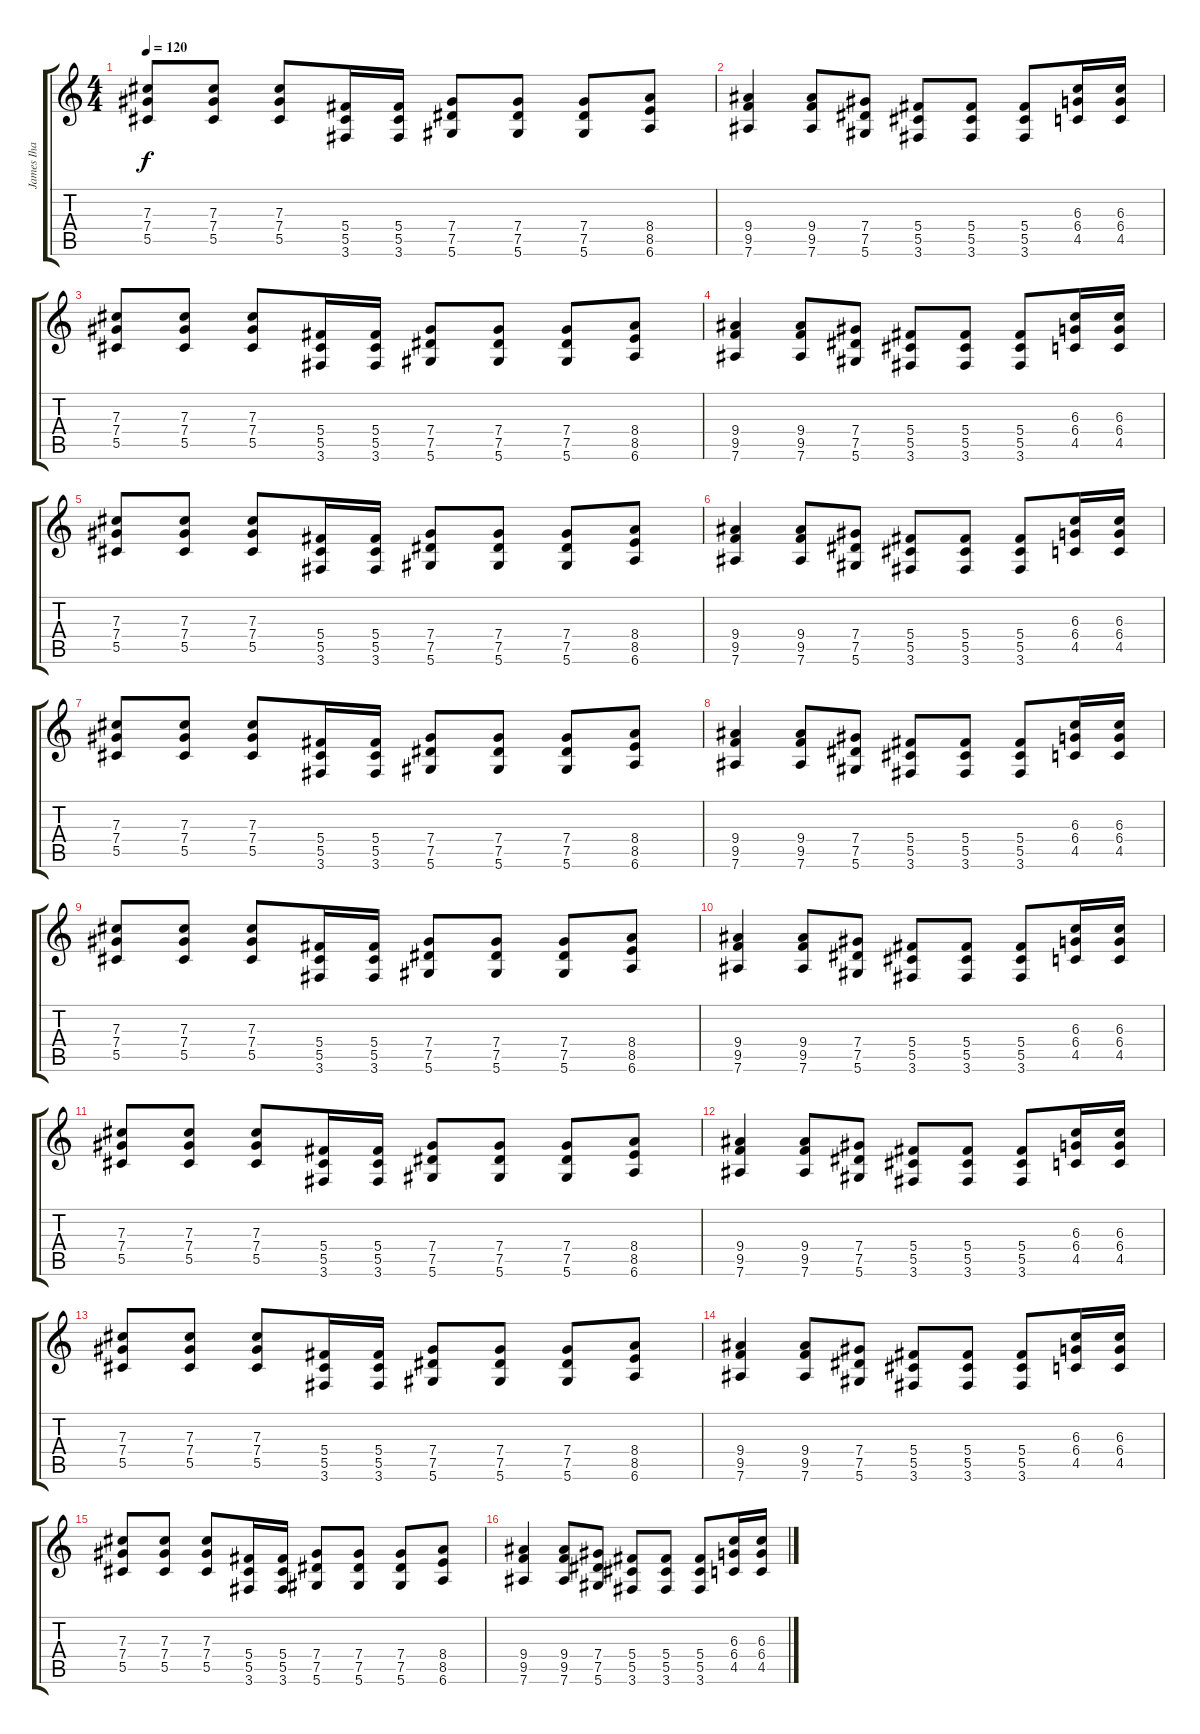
\track ("James Iha (Ovd Guitar)" "James Iha ") {instrument overdrivenguitar}
\staff {score tabs}
\tuning (Eb4 Bb3 Gb3 Db3 Ab2 Eb2) {hide}
\ts (4 4)
\tempo 120
\clef g2
\ks c
(7.3 7.4 5.5).8{dy f} (7.3 7.4 5.5).8 (7.3 7.4 5.5).8 (5.4 5.5 3.6).16 (5.4 5.5 3.6).16 (7.4 7.5 5.6).8 (7.4 7.5 5.6).8 (7.4 7.5 5.6).8 (8.4 8.5 6.6).8 |
(9.4 9.5 7.6).4 (9.4 9.5 7.6).8 (7.4 7.5 5.6).8 (5.4 5.5 3.6).8 (5.4 5.5 3.6).8 (5.4 5.5 3.6).8 (6.3 6.4 4.5).16 (6.3 6.4 4.5).16 |
(7.3 7.4 5.5).8 (7.3 7.4 5.5).8 (7.3 7.4 5.5).8 (5.4 5.5 3.6).16 (5.4 5.5 3.6).16 (7.4 7.5 5.6).8 (7.4 7.5 5.6).8 (7.4 7.5 5.6).8 (8.4 8.5 6.6).8 |
(9.4 9.5 7.6).4 (9.4 9.5 7.6).8 (7.4 7.5 5.6).8 (5.4 5.5 3.6).8 (5.4 5.5 3.6).8 (5.4 5.5 3.6).8 (6.3 6.4 4.5).16 (6.3 6.4 4.5).16 |
(7.3 7.4 5.5).8 (7.3 7.4 5.5).8 (7.3 7.4 5.5).8 (5.4 5.5 3.6).16 (5.4 5.5 3.6).16 (7.4 7.5 5.6).8 (7.4 7.5 5.6).8 (7.4 7.5 5.6).8 (8.4 8.5 6.6).8 |
(9.4 9.5 7.6).4 (9.4 9.5 7.6).8 (7.4 7.5 5.6).8 (5.4 5.5 3.6).8 (5.4 5.5 3.6).8 (5.4 5.5 3.6).8 (6.3 6.4 4.5).16 (6.3 6.4 4.5).16 |
(7.3 7.4 5.5).8 (7.3 7.4 5.5).8 (7.3 7.4 5.5).8 (5.4 5.5 3.6).16 (5.4 5.5 3.6).16 (7.4 7.5 5.6).8 (7.4 7.5 5.6).8 (7.4 7.5 5.6).8 (8.4 8.5 6.6).8 |
(9.4 9.5 7.6).4 (9.4 9.5 7.6).8 (7.4 7.5 5.6).8 (5.4 5.5 3.6).8 (5.4 5.5 3.6).8 (5.4 5.5 3.6).8 (6.3 6.4 4.5).16 (6.3 6.4 4.5).16 |
(7.3 7.4 5.5).8 (7.3 7.4 5.5).8 (7.3 7.4 5.5).8 (5.4 5.5 3.6).16 (5.4 5.5 3.6).16 (7.4 7.5 5.6).8 (7.4 7.5 5.6).8 (7.4 7.5 5.6).8 (8.4 8.5 6.6).8 |
(9.4 9.5 7.6).4 (9.4 9.5 7.6).8 (7.4 7.5 5.6).8 (5.4 5.5 3.6).8 (5.4 5.5 3.6).8 (5.4 5.5 3.6).8 (6.3 6.4 4.5).16 (6.3 6.4 4.5).16 |
(7.3 7.4 5.5).8 (7.3 7.4 5.5).8 (7.3 7.4 5.5).8 (5.4 5.5 3.6).16 (5.4 5.5 3.6).16 (7.4 7.5 5.6).8 (7.4 7.5 5.6).8 (7.4 7.5 5.6).8 (8.4 8.5 6.6).8 |
(9.4 9.5 7.6).4 (9.4 9.5 7.6).8 (7.4 7.5 5.6).8 (5.4 5.5 3.6).8 (5.4 5.5 3.6).8 (5.4 5.5 3.6).8 (6.3 6.4 4.5).16 (6.3 6.4 4.5).16 |
(7.3 7.4 5.5).8 (7.3 7.4 5.5).8 (7.3 7.4 5.5).8 (5.4 5.5 3.6).16 (5.4 5.5 3.6).16 (7.4 7.5 5.6).8 (7.4 7.5 5.6).8 (7.4 7.5 5.6).8 (8.4 8.5 6.6).8 |
(9.4 9.5 7.6).4 (9.4 9.5 7.6).8 (7.4 7.5 5.6).8 (5.4 5.5 3.6).8 (5.4 5.5 3.6).8 (5.4 5.5 3.6).8 (6.3 6.4 4.5).16 (6.3 6.4 4.5).16 |
(7.3 7.4 5.5).8 (7.3 7.4 5.5).8 (7.3 7.4 5.5).8 (5.4 5.5 3.6).16 (5.4 5.5 3.6).16 (7.4 7.5 5.6).8 (7.4 7.5 5.6).8 (7.4 7.5 5.6).8 (8.4 8.5 6.6).8 |
(9.4 9.5 7.6).4 (9.4 9.5 7.6).8 (7.4 7.5 5.6).8 (5.4 5.5 3.6).8 (5.4 5.5 3.6).8 (5.4 5.5 3.6).8 (6.3 6.4 4.5).16 (6.3 6.4 4.5).16
